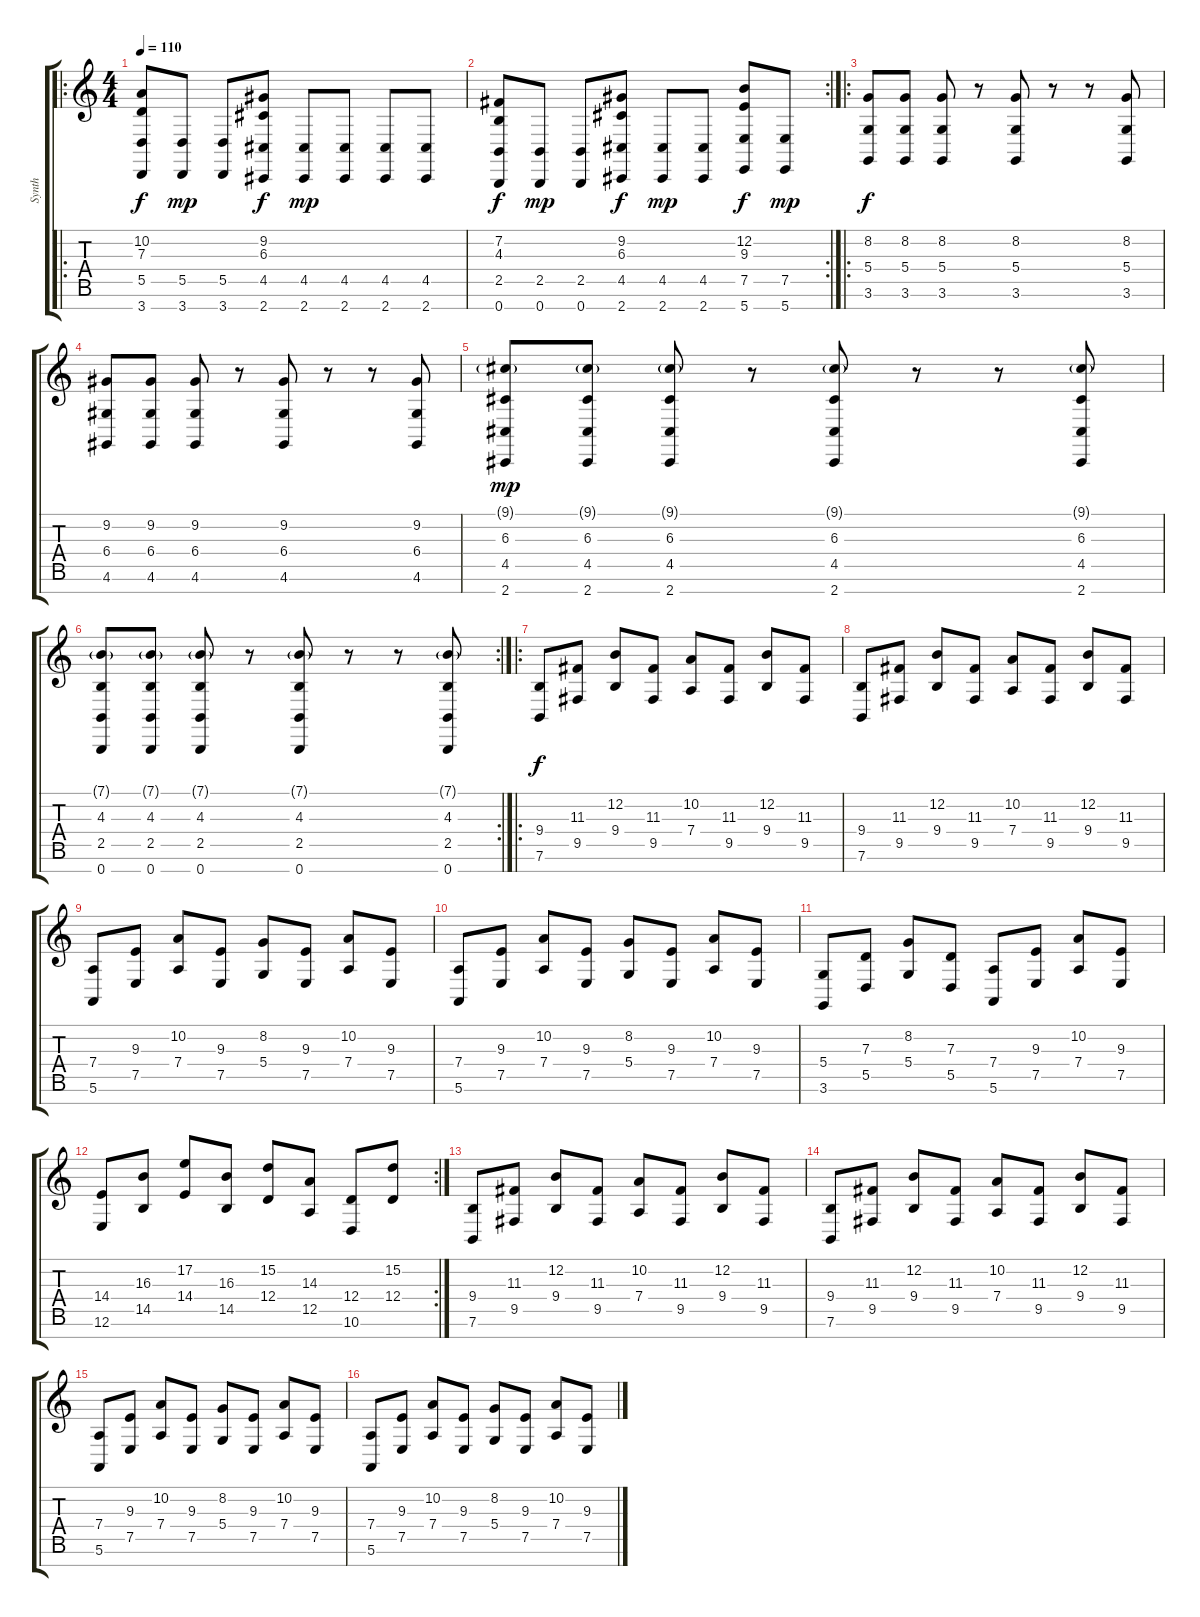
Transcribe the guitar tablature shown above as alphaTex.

\track ("Synth" "Synth") {instrument fx5brightness}
\staff {score tabs}
\tuning (E4 B3 G3 D3 A2 E2 B1) {hide}
\ro
\ts (4 4)
\tempo 110
\clef g2
\ks c
(10.2 7.3 5.5 3.7).8{dy f} (5.5 3.7).8{dy mp} (5.5 3.7).8 (9.2 6.3 4.5 2.7).8{dy f} (4.5 2.7).8{dy mp} (4.5 2.7).8 (4.5 2.7).8 (4.5 2.7).8 |
\rc 2
(7.2 4.3 2.5 0.7).8{dy f} (2.5 0.7).8{dy mp} (2.5 0.7).8 (9.2 6.3 4.5 2.7).8{dy f} (4.5 2.7).8{dy mp} (4.5 2.7).8 (12.2 9.3 7.5 5.7).8{dy f} (7.5 5.7).8{dy mp} |
\ro
(8.2 5.4 3.6).8{dy f volume 11} (8.2 5.4 3.6).8 (8.2 5.4 3.6).8 r.8 (8.2 5.4 3.6).8 r.8 r.8 (8.2 5.4 3.6).8 |
(9.2 6.4 4.6).8 (9.2 6.4 4.6).8 (9.2 6.4 4.6).8 r.8 (9.2 6.4 4.6).8 r.8 r.8 (9.2 6.4 4.6).8 |
(9.1{g} 6.3 4.5 2.7).8{dy mp} (9.1{g} 6.3 4.5 2.7).8 (9.1{g} 6.3 4.5 2.7).8 r.8 (9.1{g} 6.3 4.5 2.7).8 r.8 r.8 (9.1{g} 6.3 4.5 2.7).8 |
\rc 2
(7.1{g} 4.3 2.5 0.7).8 (7.1{g} 4.3 2.5 0.7).8 (7.1{g} 4.3 2.5 0.7).8 r.8 (7.1{g} 4.3 2.5 0.7).8 r.8 r.8 (7.1{g} 4.3 2.5 0.7).8 |
\ro
(9.4 7.6).8{dy f} (11.3 9.5).8 (12.2 9.4).8 (11.3 9.5).8 (10.2 7.4).8 (11.3 9.5).8 (12.2 9.4).8 (11.3 9.5).8 |
(9.4 7.6).8 (11.3 9.5).8 (12.2 9.4).8 (11.3 9.5).8 (10.2 7.4).8 (11.3 9.5).8 (12.2 9.4).8 (11.3 9.5).8 |
(7.4 5.6).8 (9.3 7.5).8 (10.2 7.4).8 (9.3 7.5).8 (8.2 5.4).8 (9.3 7.5).8 (10.2 7.4).8 (9.3 7.5).8 |
(7.4 5.6).8 (9.3 7.5).8 (10.2 7.4).8 (9.3 7.5).8 (8.2 5.4).8 (9.3 7.5).8 (10.2 7.4).8 (9.3 7.5).8 |
(5.4 3.6).8 (7.3 5.5).8 (8.2 5.4).8 (7.3 5.5).8 (7.4 5.6).8 (9.3 7.5).8 (10.2 7.4).8 (9.3 7.5).8 |
\rc 2
(14.4 12.6).8 (16.3 14.5).8 (17.2 14.4).8 (16.3 14.5).8 (15.2 12.4).8 (14.3 12.5).8 (12.4 10.6).8 (15.2 12.4).8 |
(9.4 7.6).8 (11.3 9.5).8 (12.2 9.4).8 (11.3 9.5).8 (10.2 7.4).8 (11.3 9.5).8 (12.2 9.4).8 (11.3 9.5).8 |
(9.4 7.6).8 (11.3 9.5).8 (12.2 9.4).8 (11.3 9.5).8 (10.2 7.4).8 (11.3 9.5).8 (12.2 9.4).8 (11.3 9.5).8 |
(7.4 5.6).8 (9.3 7.5).8 (10.2 7.4).8 (9.3 7.5).8 (8.2 5.4).8 (9.3 7.5).8 (10.2 7.4).8 (9.3 7.5).8 |
(7.4 5.6).8 (9.3 7.5).8 (10.2 7.4).8 (9.3 7.5).8 (8.2 5.4).8 (9.3 7.5).8 (10.2 7.4).8 (9.3 7.5).8
